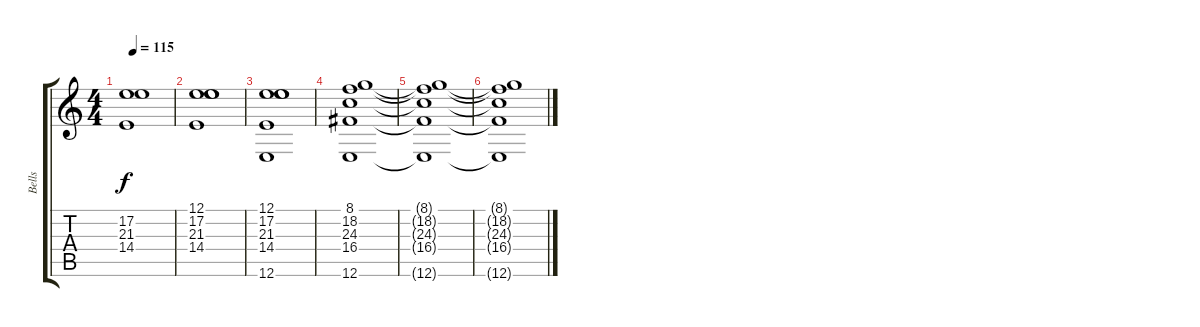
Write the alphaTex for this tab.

\track ("Bells" "Bells") {instrument tubularbells}
\staff {score tabs}
\tuning (E4 B3 G3 D3 A2 E2) {hide}
\ts (4 4)
\tempo 115
\clef g2
\ks c
(17.2 21.3 14.4).1{dy f} |
(12.1 17.2 21.3 14.4).1 |
(12.1 17.2 21.3 14.4 12.6).1 |
(8.1 18.2 24.3 16.4 12.6).1 |
(8.1{t} 18.2{t} 24.3{t} 16.4{t} 12.6{t}).1 |
(8.1{t} 18.2{t} 24.3{t} 16.4{t} 12.6{t}).1
